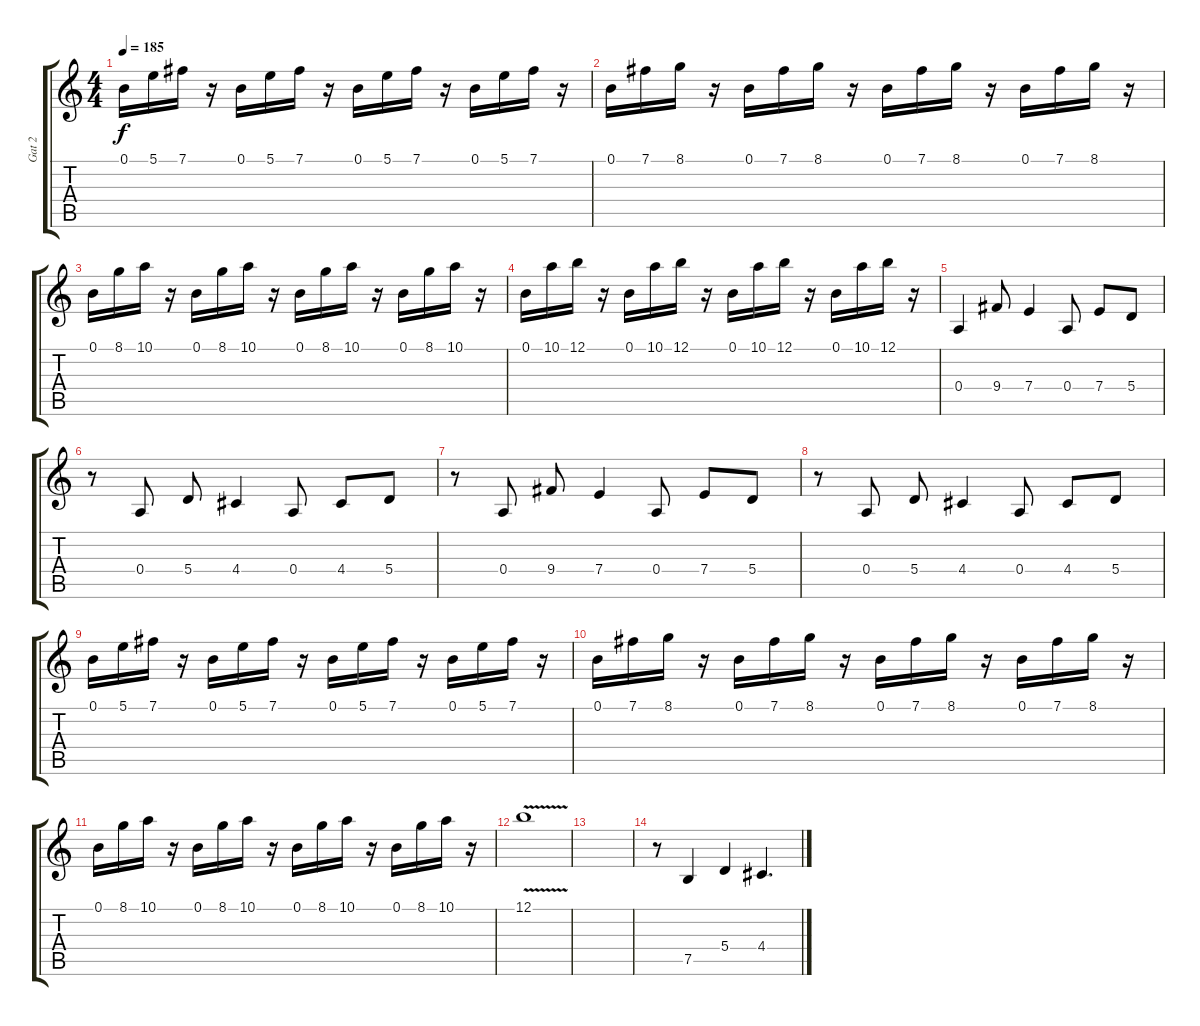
\track ("Gat 2" "Gat 2") {instrument distortionguitar}
\staff {score tabs}
\tuning (B3 Gb3 D3 A2 E2 B1) {hide}
\ts (4 4)
\tempo 185
\clef g2
\ks c
0.1.16{dy f} 5.1.16 7.1.16 r.16 0.1.16 5.1.16 7.1.16 r.16 0.1.16 5.1.16 7.1.16 r.16 0.1.16 5.1.16 7.1.16 r.16 |
0.1.16 7.1.16 8.1.16 r.16 0.1.16 7.1.16 8.1.16 r.16 0.1.16 7.1.16 8.1.16 r.16 0.1.16 7.1.16 8.1.16 r.16 |
0.1.16 8.1.16 10.1.16 r.16 0.1.16 8.1.16 10.1.16 r.16 0.1.16 8.1.16 10.1.16 r.16 0.1.16 8.1.16 10.1.16 r.16 |
0.1.16 10.1.16 12.1.16 r.16 0.1.16 10.1.16 12.1.16 r.16 0.1.16 10.1.16 12.1.16 r.16 0.1.16 10.1.16 12.1.16 r.16 |
0.4.4 9.4.8 7.4.4 0.4.8 7.4.8 5.4.8 |
r.8 0.4.8 5.4.8 4.4.4 0.4.8 4.4.8 5.4.8 |
r.8 0.4.8 9.4.8 7.4.4 0.4.8 7.4.8 5.4.8 |
r.8 0.4.8 5.4.8 4.4.4 0.4.8 4.4.8 5.4.8 |
0.1.16 5.1.16 7.1.16 r.16 0.1.16 5.1.16 7.1.16 r.16 0.1.16 5.1.16 7.1.16 r.16 0.1.16 5.1.16 7.1.16 r.16 |
0.1.16 7.1.16 8.1.16 r.16 0.1.16 7.1.16 8.1.16 r.16 0.1.16 7.1.16 8.1.16 r.16 0.1.16 7.1.16 8.1.16 r.16 |
0.1.16 8.1.16 10.1.16 r.16 0.1.16 8.1.16 10.1.16 r.16 0.1.16 8.1.16 10.1.16 r.16 0.1.16 8.1.16 10.1.16 r.16 |
12.1{v}.1 |
|
r.8 7.5.4 5.4.4 4.4.4{d}
